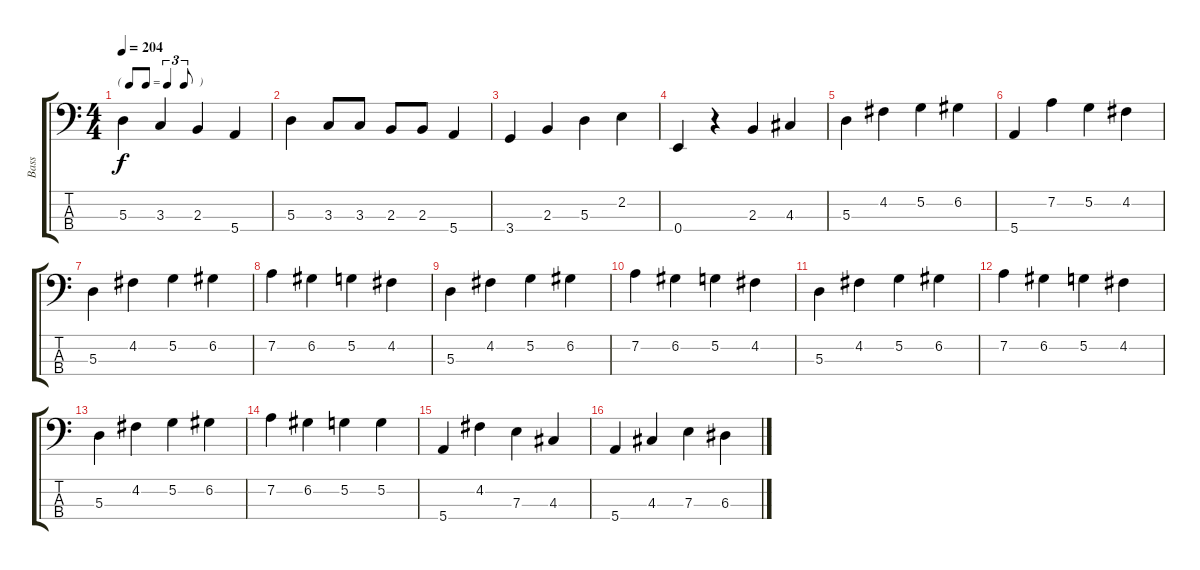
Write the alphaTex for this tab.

\track ("Bass" "Bass") {instrument acousticbass}
\staff {score tabs}
\tuning (G2 D2 A1 E1) {hide}
\ts (4 4)
\tf triplet8th
\tempo 204
\clef f4
\ks c
5.3.4{dy f} 3.3.4 2.3.4 5.4.4 |
5.3.4 3.3.8 3.3.8 2.3.8 2.3.8 5.4.4 |
3.4.4 2.3.4 5.3.4 2.2.4 |
0.4.4 r.4 2.3.4 4.3.4 |
5.3.4 4.2.4 5.2.4 6.2.4 |
5.4.4 7.2.4 5.2.4 4.2.4 |
5.3.4 4.2.4 5.2.4 6.2.4 |
7.2.4 6.2.4 5.2.4 4.2.4 |
5.3.4 4.2.4 5.2.4 6.2.4 |
7.2.4 6.2.4 5.2.4 4.2.4 |
5.3.4 4.2.4 5.2.4 6.2.4 |
7.2.4 6.2.4 5.2.4 4.2.4 |
5.3.4 4.2.4 5.2.4 6.2.4 |
7.2.4 6.2.4 5.2.4 5.2.4 |
5.4.4 4.2.4 7.3.4 4.3.4 |
5.4.4 4.3.4 7.3.4 6.3.4
